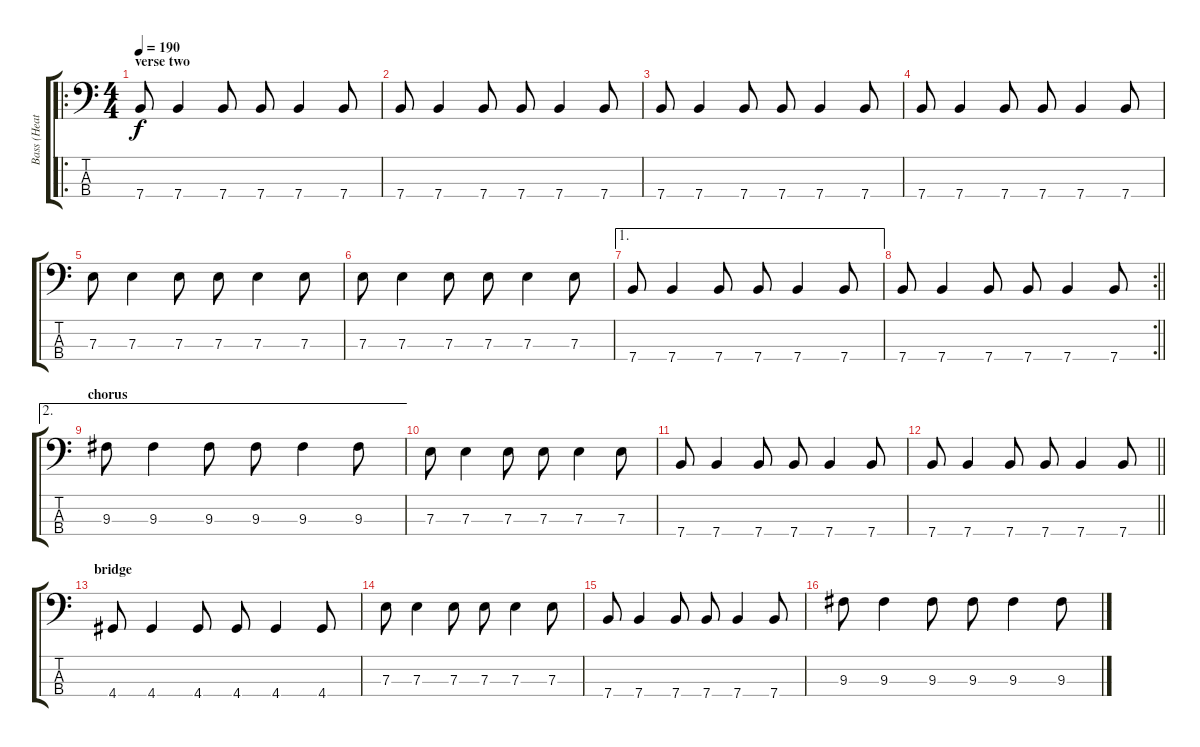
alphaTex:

\track ("Bass (Heather/Yvonne)" "Bass (Heat") {instrument electricbassfinger}
\staff {score tabs}
\tuning (G2 D2 A1 E1) {hide}
\ro
\ts (4 4)
\section ("" "verse two")
\tempo 190
\clef f4
\ks c
7.4.8{dy f} 7.4.4 7.4.8 7.4.8 7.4.4 7.4.8 |
7.4.8 7.4.4 7.4.8 7.4.8 7.4.4 7.4.8 |
7.4.8 7.4.4 7.4.8 7.4.8 7.4.4 7.4.8 |
7.4.8 7.4.4 7.4.8 7.4.8 7.4.4 7.4.8 |
7.3.8 7.3.4 7.3.8 7.3.8 7.3.4 7.3.8 |
7.3.8 7.3.4 7.3.8 7.3.8 7.3.4 7.3.8 |
\ae 1
7.4.8 7.4.4 7.4.8 7.4.8 7.4.4 7.4.8 |
\rc 2
\barLineRight lightlight
7.4.8 7.4.4 7.4.8 7.4.8 7.4.4 7.4.8 |
\ae 2
\section ("" "chorus")
9.3.8 9.3.4 9.3.8 9.3.8 9.3.4 9.3.8 |
7.3.8 7.3.4 7.3.8 7.3.8 7.3.4 7.3.8 |
7.4.8 7.4.4 7.4.8 7.4.8 7.4.4 7.4.8 |
\barLineRight lightlight
7.4.8 7.4.4 7.4.8 7.4.8 7.4.4 7.4.8 |
\section ("" "bridge")
4.4.8 4.4.4 4.4.8 4.4.8 4.4.4 4.4.8 |
7.3.8 7.3.4 7.3.8 7.3.8 7.3.4 7.3.8 |
7.4.8 7.4.4 7.4.8 7.4.8 7.4.4 7.4.8 |
9.3.8 9.3.4 9.3.8 9.3.8 9.3.4 9.3.8
